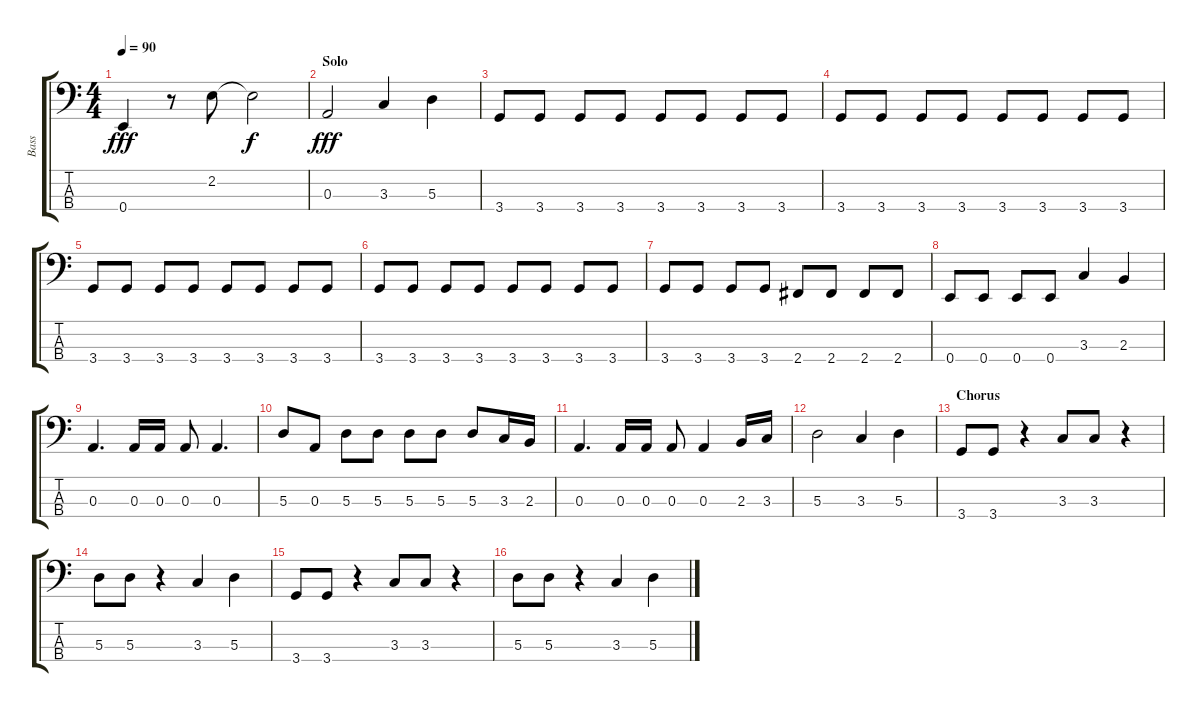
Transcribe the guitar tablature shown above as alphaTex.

\track ("Bass" "Bass") {instrument electricbassfinger}
\staff {score tabs}
\tuning (G2 D2 A1 E1) {hide}
\ts (4 4)
\tempo 90
\clef f4
\ks c
0.4.4{dy fff} r.8 2.2.8 2.2{t}.2{dy f} |
\section ("" "Solo")
0.3.2{dy fff} 3.3.4 5.3.4 |
3.4.8 3.4.8 3.4.8 3.4.8 3.4.8 3.4.8 3.4.8 3.4.8 |
3.4.8 3.4.8 3.4.8 3.4.8 3.4.8 3.4.8 3.4.8 3.4.8 |
3.4.8 3.4.8 3.4.8 3.4.8 3.4.8 3.4.8 3.4.8 3.4.8 |
3.4.8 3.4.8 3.4.8 3.4.8 3.4.8 3.4.8 3.4.8 3.4.8 |
3.4.8 3.4.8 3.4.8 3.4.8 2.4.8 2.4.8 2.4.8 2.4.8 |
0.4.8 0.4.8 0.4.8 0.4.8 3.3.4 2.3.4 |
0.3.4{d} 0.3.16 0.3.16 0.3.8 0.3.4{d} |
5.3.8 0.3.8 5.3.8 5.3.8 5.3.8 5.3.8 5.3.8 3.3.16 2.3.16 |
0.3.4{d} 0.3.16 0.3.16 0.3.8 0.3.4 2.3.16 3.3.16 |
5.3.2 3.3.4 5.3.4 |
\section ("" "Chorus")
3.4.8 3.4.8 r.4 3.3.8 3.3.8 r.4 |
5.3.8 5.3.8 r.4 3.3.4 5.3.4 |
3.4.8 3.4.8 r.4 3.3.8 3.3.8 r.4 |
5.3.8 5.3.8 r.4 3.3.4 5.3.4
